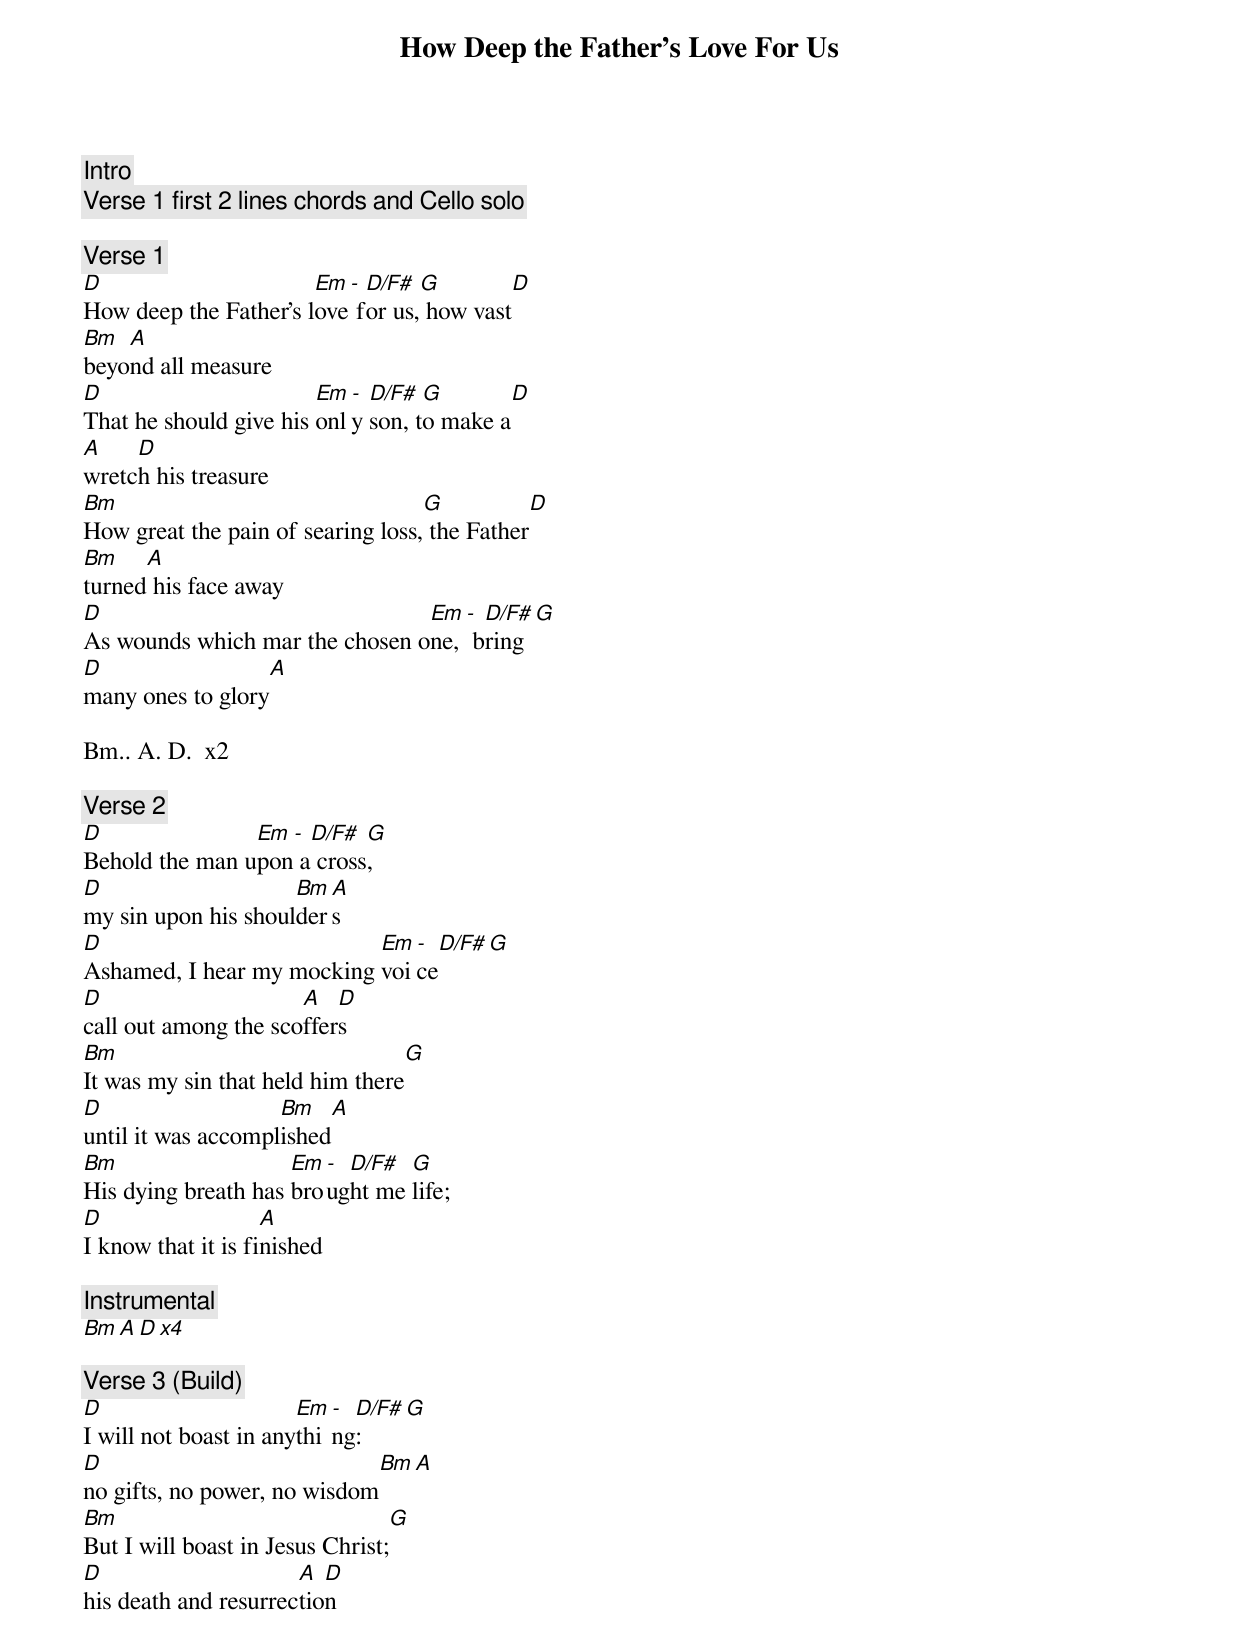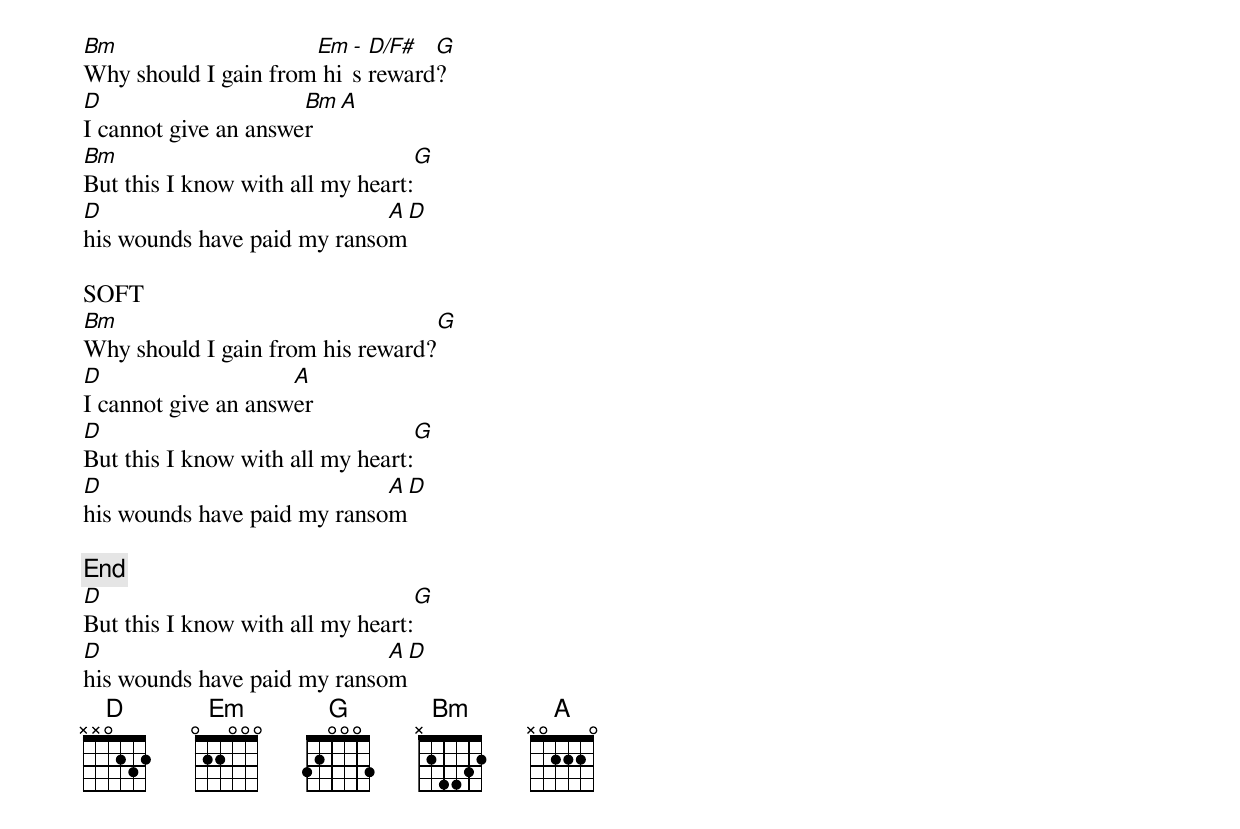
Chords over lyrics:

How Deep the Father's Love For Us

[Intro]
Verse 1 first 2 lines chords and Cello solo

[Verse 1]
D                      Em - D/F#  G           D
How deep the Father's love for us, how vast
Bm  A
beyond all measure
D                       Em - D/F#  G       D
That he should give his only son, to make a
A    D
wretch his treasure
Bm                                 G             D
How great the pain of searing loss, the Father
Bm    A
turned his face away
D                               Em - D/F#  G
As wounds which mar the chosen one, bring
D                   A
many ones to glory

Bm.. A. D.  x2

[Verse 2]
D               Em - D/F#  G
Behold the man upon a cross,
D                    Bm A
my sin upon his shoulders
D                          Em - D/F#  G
Ashamed, I hear my mocking voice
D                     A   D
call out among the scoffers
Bm                                     G
It was my sin that held him there
D                   Bm     A
until it was accomplished
Bm                   Em - D/F#  G
His dying breath has brought me life;
D                   A
I know that it is finished

[Instrumental]
Bm  A  D x4

[Verse 3] (Build)
D                      Em - D/F#  G
I will not boast in anything:
D                            Bm  A
no gifts, no power, no wisdom
Bm                               G
But I will boast in Jesus Christ;
D                     A  D
his death and resurrection

Bm                    Em - D/F#  G
Why should I gain from his reward?
D                     Bm   A
I cannot give an answer
Bm                                   G
But this I know with all my heart:
D                            A  D
his wounds have paid my ransom

SOFT
Bm                                     G
Why should I gain from his reward?
D                    A
I cannot give an answer
D                                   G
But this I know with all my heart:
D                            A  D
his wounds have paid my ransom

[End]
D                                   G
But this I know with all my heart:
D                            A  D
his wounds have paid my ransom
